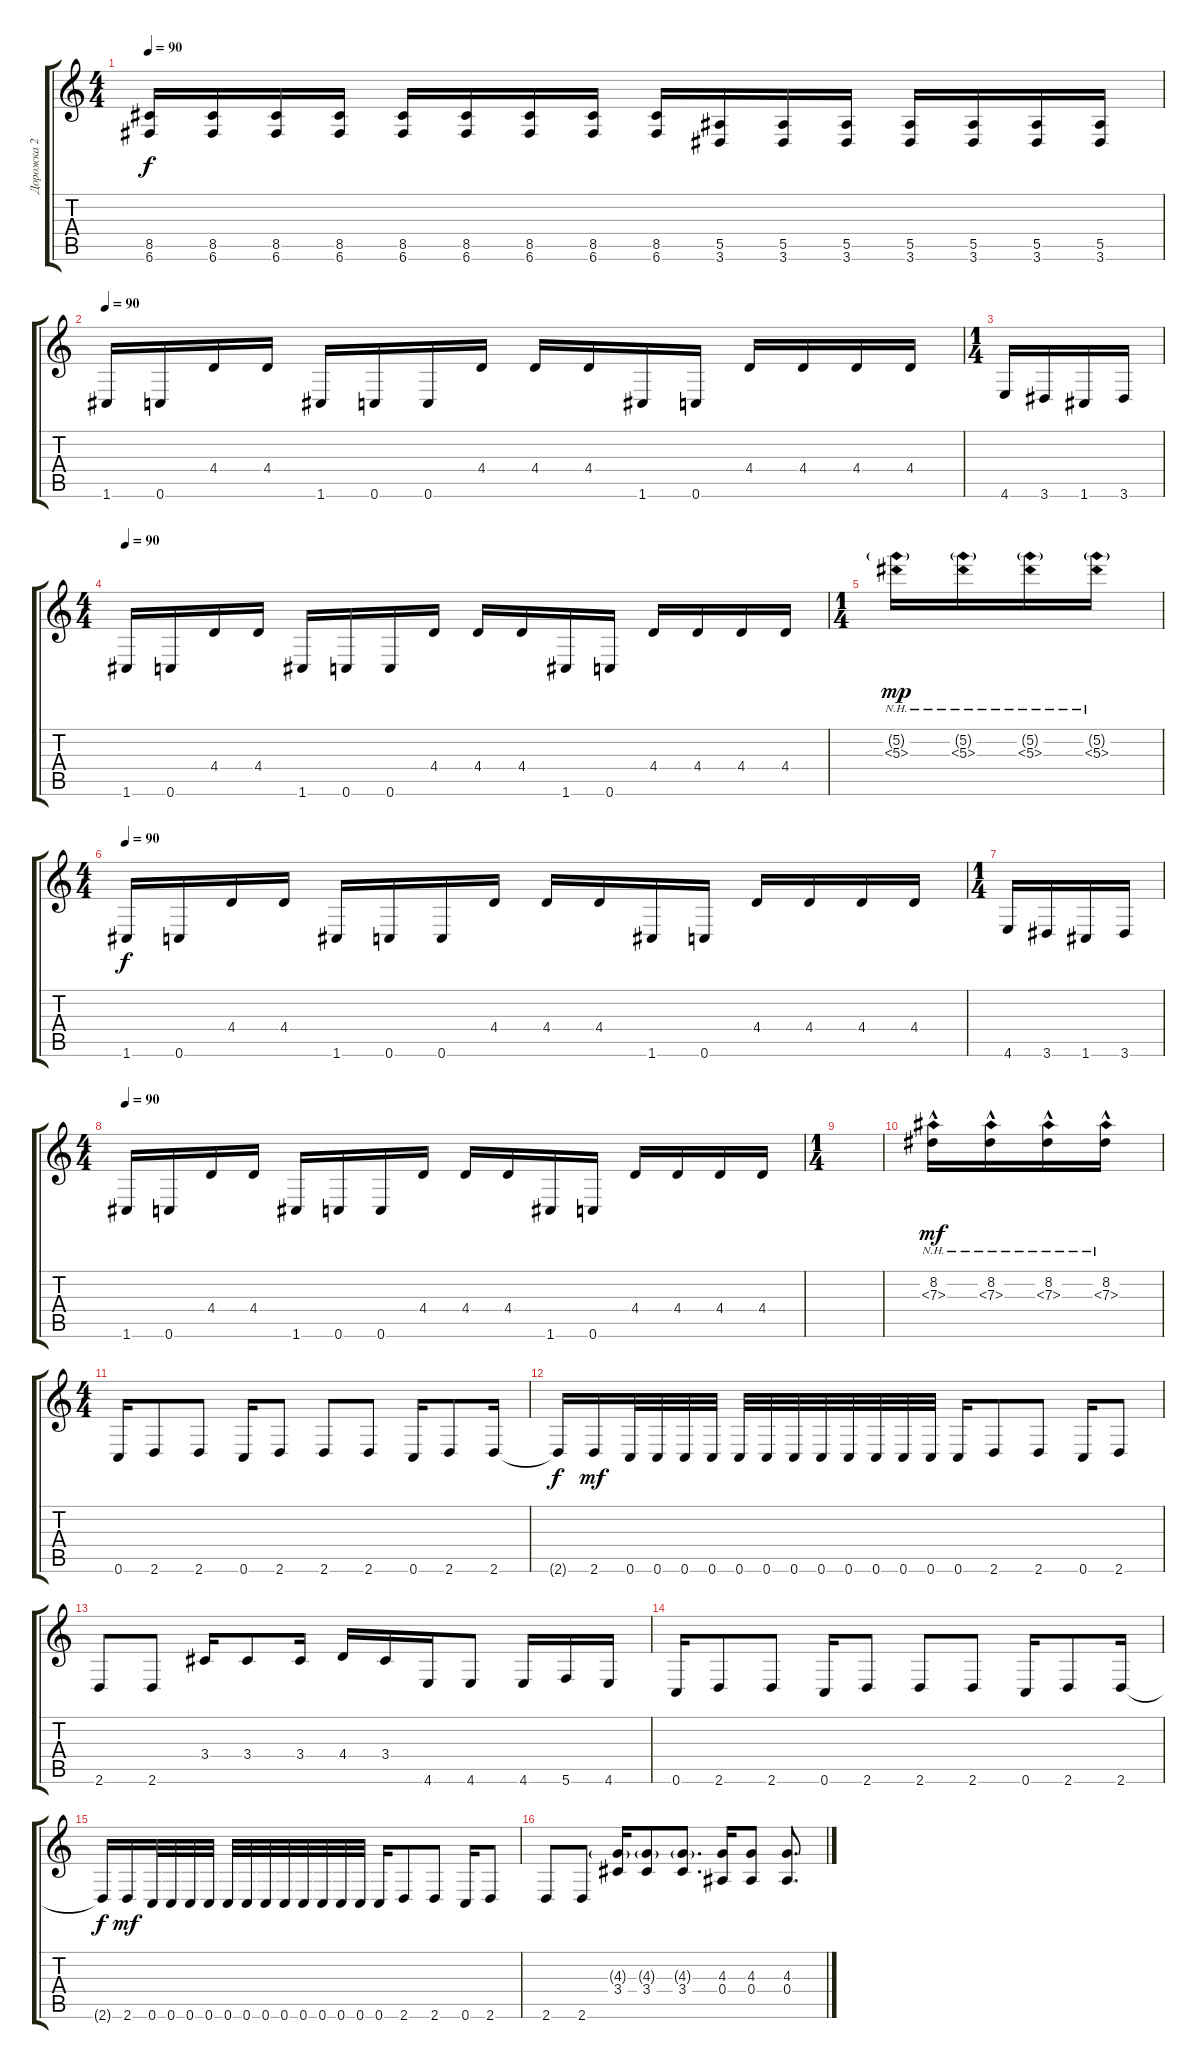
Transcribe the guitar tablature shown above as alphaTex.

\track ("Дорожка 2" "Дорожка 2") {instrument distortionguitar}
\staff {score tabs}
\tuning (C4 G3 Eb3 Bb2 F2 C2) {hide}
\ts (4 4)
\tempo 90
\clef g2
\ks c
(8.5 6.6).16{dy f} (8.5 6.6).16 (8.5 6.6).16 (8.5 6.6).16 (8.5 6.6).16 (8.5 6.6).16 (8.5 6.6).16 (8.5 6.6).16 (8.5 6.6).16 (5.5 3.6).16 (5.5 3.6).16 (5.5 3.6).16 (5.5 3.6).16 (5.5 3.6).16 (5.5 3.6).16 (5.5 3.6).16 |
\tempo 90
1.6.16 0.6.16 4.4.16 4.4.16 1.6.16 0.6.16 0.6.16 4.4.16 4.4.16 4.4.16 1.6.16 0.6.16 4.4.16 4.4.16 4.4.16 4.4.16 |
\ts (1 4)
4.6.16 3.6.16 1.6.16 3.6.16 |
\ts (4 4)
\tempo 90
1.6.16 0.6.16 4.4.16 4.4.16 1.6.16 0.6.16 0.6.16 4.4.16 4.4.16 4.4.16 1.6.16 0.6.16 4.4.16 4.4.16 4.4.16 4.4.16 |
\ts (1 4)
(5.2{nh g} 5.3{nh}).16{dy mp} (5.2{nh g} 5.3{nh}).16 (5.2{nh g} 5.3{nh}).16 (5.2{nh g} 5.3{nh}).16 |
\ts (4 4)
\tempo 90
1.6.16{dy f} 0.6.16 4.4.16 4.4.16 1.6.16 0.6.16 0.6.16 4.4.16 4.4.16 4.4.16 1.6.16 0.6.16 4.4.16 4.4.16 4.4.16 4.4.16 |
\ts (1 4)
4.6.16 3.6.16 1.6.16 3.6.16 |
\ts (4 4)
\tempo 90
1.6.16 0.6.16 4.4.16 4.4.16 1.6.16 0.6.16 0.6.16 4.4.16 4.4.16 4.4.16 1.6.16 0.6.16 4.4.16 4.4.16 4.4.16 4.4.16 |
\ts (1 4)
|
(8.2{hac} 7.3{nh}).16{dy mf} (8.2{hac} 7.3{nh}).16 (8.2{hac} 7.3{nh}).16 (8.2{hac} 7.3{nh}).16 |
\ts (4 4)
0.6.16 2.6.8 2.6.8 0.6.16 2.6.8 2.6.8 2.6.8 0.6.16 2.6.8 2.6.16 |
2.6{t}.16{dy f} 2.6.16{dy mf} 0.6.32 0.6.32 0.6.32 0.6.32 0.6.32 0.6.32 0.6.32 0.6.32 0.6.32 0.6.32 0.6.32 0.6.32 0.6.16 2.6.8 2.6.8 0.6.16 2.6.8 |
2.6.8 2.6.8 3.4.16 3.4.8 3.4.16 4.4.16 3.4.16 4.6.16 4.6.8 4.6.16 5.6.16 4.6.16 |
0.6.16 2.6.8 2.6.8 0.6.16 2.6.8 2.6.8 2.6.8 0.6.16 2.6.8 2.6.16 |
2.6{t}.16{dy f} 2.6.16{dy mf} 0.6.32 0.6.32 0.6.32 0.6.32 0.6.32 0.6.32 0.6.32 0.6.32 0.6.32 0.6.32 0.6.32 0.6.32 0.6.16 2.6.8 2.6.8 0.6.16 2.6.8 |
2.6.8 2.6.8 (4.3{g} 3.4).16 (4.3{g} 3.4).8 (4.3{g} 3.4).8{d} (4.3 0.4).16 (4.3 0.4).8 (4.3 0.4).8{d}
